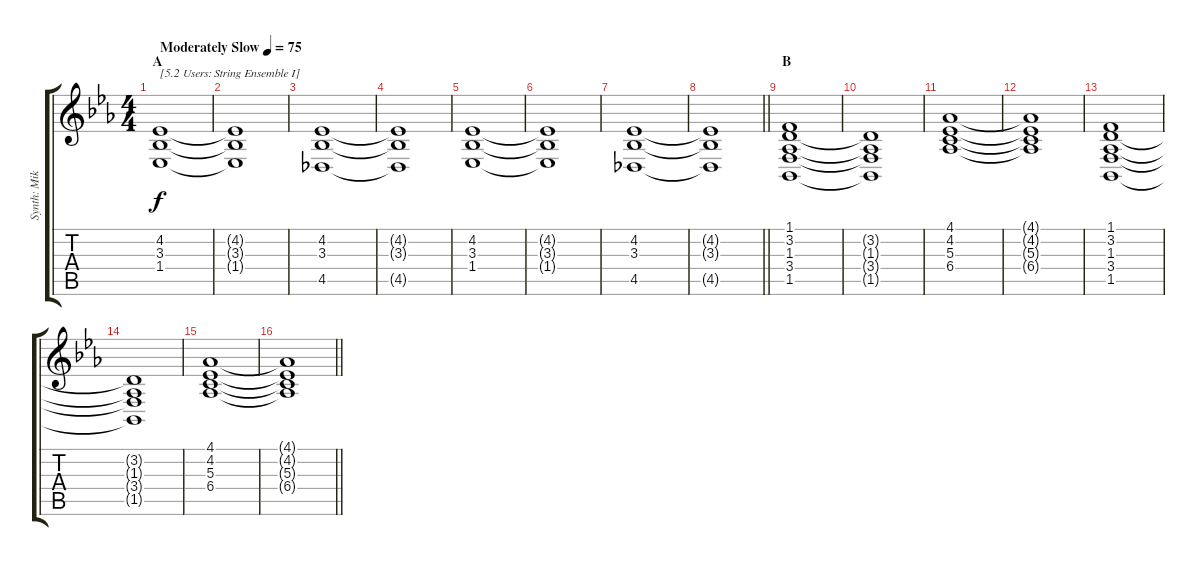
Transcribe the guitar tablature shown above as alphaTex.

\track ("Synth: Mike" "Synth: Mik") {instrument stringensemble1}
\staff {score tabs}
\tuning (E4 B3 G3 D3 A2 E2) {hide}
\ts (4 4)
\section ("" "A")
\tempo (75 "Moderately Slow")
\clef g2
\ks eb
(4.2 3.3 1.4).1{txt "[5.2 Users: String Ensemble I]" dy f instrument stringensemble1} |
(4.2{t} 3.3{t} 1.4{t}).1 |
(4.2 3.3 4.5).1 |
(4.2{t} 3.3{t} 4.5{t}).1 |
(4.2 3.3 1.4).1 |
(4.2{t} 3.3{t} 1.4{t}).1 |
(4.2 3.3 4.5).1 |
\barLineRight lightlight
(4.2{t} 3.3{t} 4.5{t}).1 |
\section ("" "B")
(1.1 3.2 1.3 3.4 1.5).1 |
(3.2{t} 1.3{t} 3.4{t} 1.5{t}).1 |
(4.1 4.2 5.3 6.4).1 |
(4.1{t} 4.2{t} 5.3{t} 6.4{t}).1 |
(1.1 3.2 1.3 3.4 1.5).1 |
(3.2{t} 1.3{t} 3.4{t} 1.5{t}).1 |
(4.1 4.2 5.3 6.4).1 |
\barLineRight lightlight
(4.1{t} 4.2{t} 5.3{t} 6.4{t}).1
